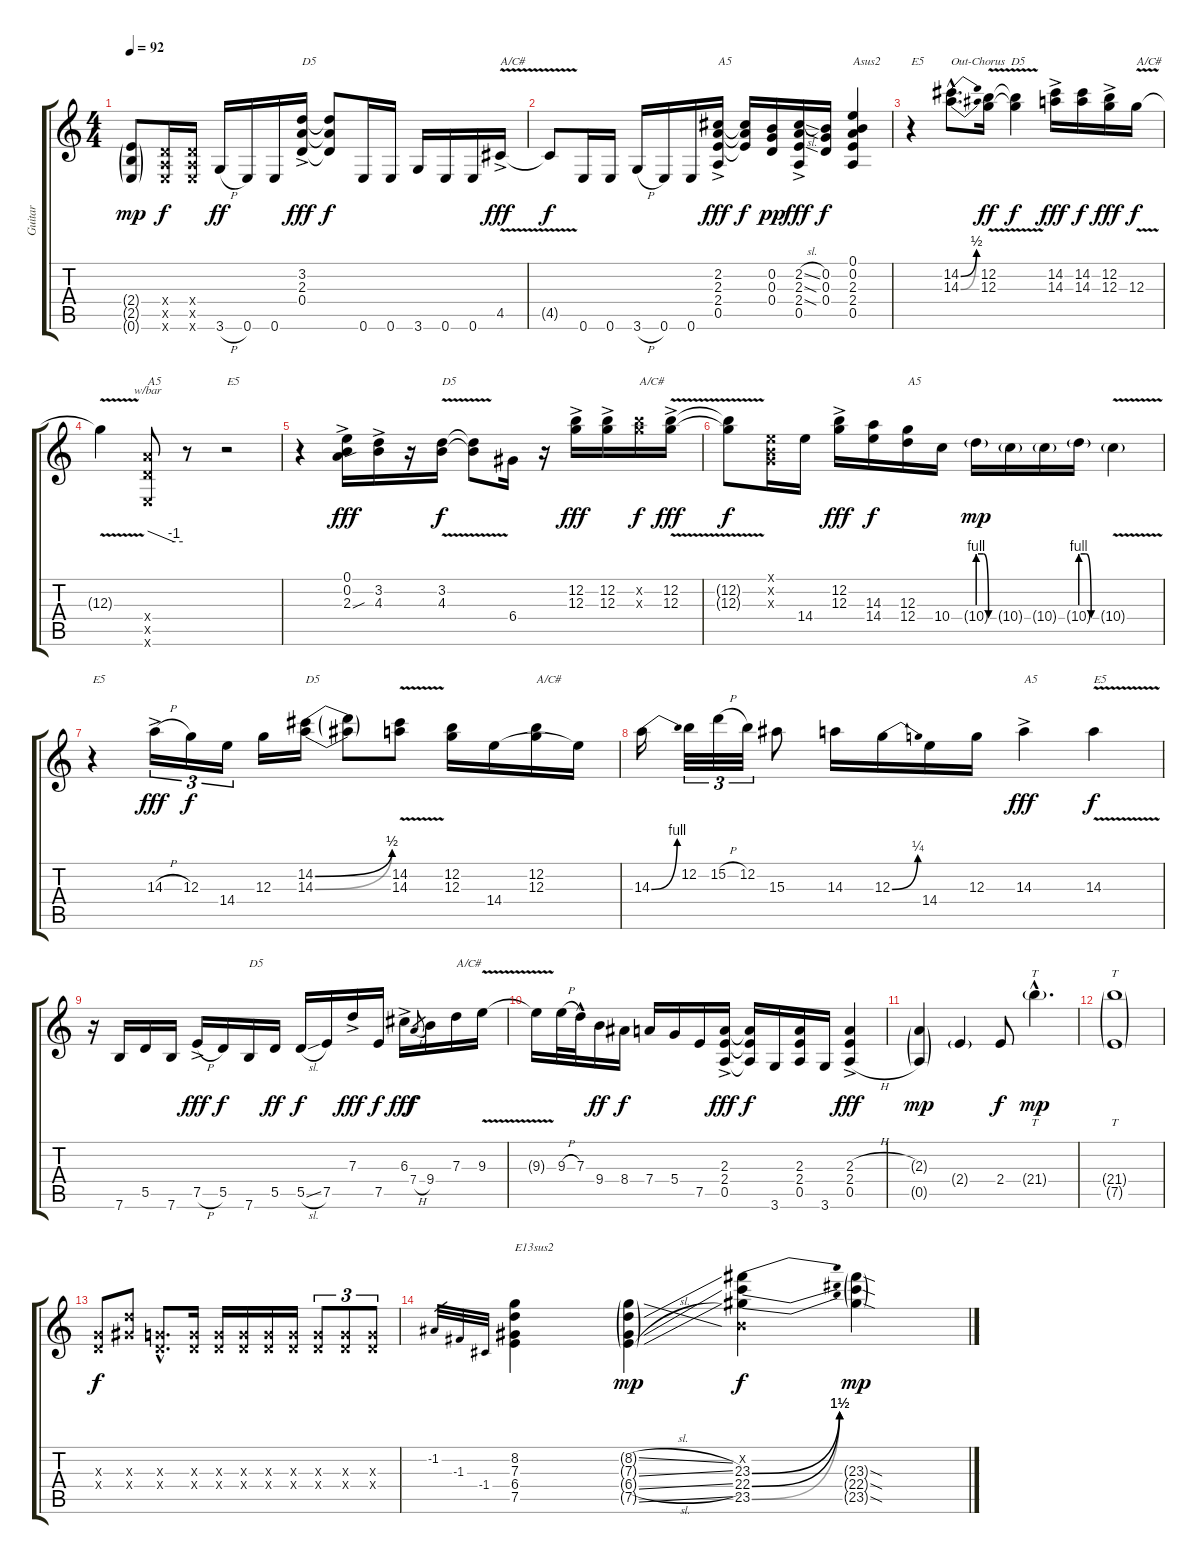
\track ("Guitar" "Guitar") {instrument distortionguitar}
\staff {score tabs}
\tuning (E4 B3 G3 D3 A2 E2) {hide}
\ts (4 4)
\tempo 92
\clef g2
\ks c
(2.4{g} 2.5{g} 0.6{g}).8{dy mp} (0.4{x} 0.5{x} 0.6{x}).16{dy f} (0.4{x} 0.5{x} 0.6{x}).16 3.6{h}.16{dy ff} 0.6.16 0.6.16 (3.2{ac} 2.3 0.4).16{txt "D5" dy fff} (3.2{t} 2.3{t} 0.4{t}).8{dy f} 0.6.16 0.6.16 3.6.16 0.6.16 0.6.16 4.5{v ac}.16{txt "A/C#" dy fff} |
4.5{t}.8{dy f} 0.6.16 0.6.16 3.6{h}.16 0.6.16 0.6.16 (2.2{ac} 2.3 2.4 0.5).16{txt "A5" dy fff} (2.2{t} 2.3{t} 2.4{t}).16{dy f} (0.2 0.3 0.4).16{dy pp} (2.2{sl} 2.3{sod ac} 2.4{sod} 0.5).16{dy fff} (0.2 0.3 0.4).16{dy f} (0.1 0.2 2.3 2.4 0.5).4{txt "Asus2"} |
r.4{txt "E5"} (14.2{be (bend 0 0 60 2) hac} 14.3{be (bend 0 0 60 2) hac}).8{d txt "Out-Chorus  D5"} (12.2{v} 12.3).16{dy ff} (12.2{t} 12.3{t}).4{dy f} (14.2 14.3{ac}).16{dy fff} (14.2 14.3).16{dy f} (12.2 12.3{ac}).16{dy fff} 12.3{v}.16{txt "A/C#" dy f} |
12.3{t}.4 (0.4{x} 12.5{x} 0.6{x}).8{tbe (custom default 0 0 45 -4 60 -4) txt "A5"} r.8 r.2{txt "E5"} |
r.4 (0.1{ac} 0.2 2.3{sou}).16{dy fff} (3.2{ac} 4.3).16 r.16 (3.2{v} 4.3).16{txt "D5" dy f} (3.2{t} 4.3{t}).8 6.4.16 r.16 (12.2 12.3{ac}).16{dy fff} (12.2{ac} 12.3).16 (12.2{x} 12.3{x}).16{txt "A/C#" dy f} (12.2{v} 12.3{ac}).16{dy fff} |
(12.2{t} 12.3{t}).8{dy f} (0.1{x} 0.2{x} 0.3{x}).16 14.4.16 (12.2 12.3{ac}).16{dy fff} (14.3 14.4).16{dy f} (12.3 12.4).16{txt "A5"} 10.4.16 10.4{be (custom 0 4 20 4 40 0 60 0) g}.16{dy mp} 10.4{g}.16 10.4{g}.16 10.4{be (custom 0 4 20 4 40 0 60 0) g}.16 10.4{v g}.4 |
r.4{txt "E5"} 14.3{h ac}.16{tu (3 2) dy fff} 12.3.16{tu (3 2) dy f} 14.4.16{tu (3 2)} 12.3.16 (14.2{be (bend 0 0 60 2)} 14.3{be (bend 0 0 60 2)}).16{txt "D5"} (14.2{t} 14.3{t}).8 (14.2 14.3{v}).8 (12.2 12.3).16 14.4.16 (12.2 12.3).16{txt "A/C#"} 14.4{t}.16 |
14.3{be (bend 0 0 60 4)}.16 12.2.32{tu (3 2)} 15.2{h}.32{tu (3 2)} 12.2.32{tu (3 2)} 15.3.8 14.3.16 12.3{be (bend 0 0 60 1)}.16 14.4.16 12.3.16 14.3{ac}.4{txt "A5" dy fff} 14.3{v}.4{txt "E5" dy f} |
r.16 7.6.16 5.5.16 7.6.16 7.5{h ac}.16{dy fff} 5.5.16{dy f} 7.6.16{txt "D5"} 5.5.16{dy ff} 5.5{sl}.16{dy f} 7.5.16 7.3{ac}.16{dy fff} 7.5.16{dy f} 6.3{ac}.16{dy fff} 7.4{h}.8{gr dy f} 9.4.16 7.3.16{txt "A/C#"} 9.3{v}.16 |
9.3{t}.16 9.3{h}.32 7.3{hac}.32 9.4.16{dy ff} 8.4.16{dy f} 7.4.16 5.4.16 7.5.16 (2.3 2.4{ac} 0.5).16{dy fff} (2.3{t} 2.4{t} 0.5{t}).16{dy f} 3.6.16 (2.3 2.4 0.5).16 3.6.16 (2.3{h} 2.4 0.5{h ac}).4{dy fff} |
(2.3{g} 0.5{g}).4{dy mp} 2.4{g}.4 2.4.8{dy f} 21.4{g hac}.4{tt d dy mp} |
(21.4{g} 7.5{g}).1{tt} |
(0.3{x} 0.4{x}).8{dy f} (7.3{x} 6.4{x}).8 (0.3{hac x} 0.4{hac x}).8{d} (0.3{x} 0.4{x}).16 (0.3{x} 0.4{x}).16 (0.3{x} 0.4{x}).16 (0.3{x} 0.4{x}).16 (0.3{x} 0.4{x}).16 (0.3{x} 0.4{x}).8{tu (3 2)} (0.3{x} 0.4{x}).8{tu (3 2)} (0.3{x} 0.4{x}).8{tu (3 2)} |
-1.2.32{gr} -1.3.32{gr} -1.4.32{gr} (8.2 7.3 6.4 7.5).4{txt "E13sus2"} (8.2{sl g} 7.3{sl g} 6.4{sl g} 7.5{sl g}).4{dy mp} (0.2{x} 23.3{be (bend 0 0 60 6)} 22.4{be (bend 0 0 60 6)} 23.5{be (bend 0 0 60 6)}).4{dy f} (23.3{sod g} 22.4{sod g} 23.5{sod g}).4{dy mp}
